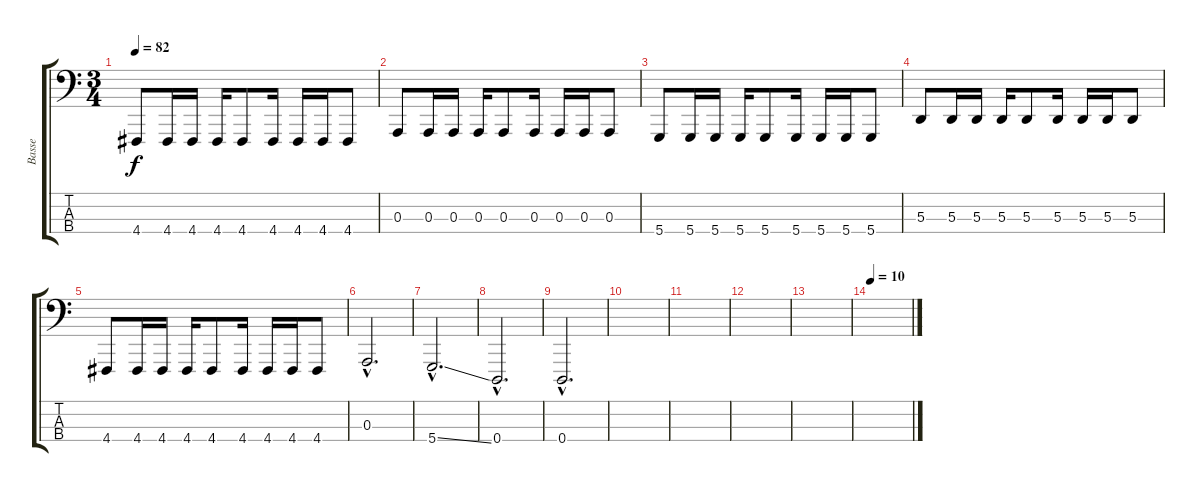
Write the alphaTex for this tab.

\track ("Basse" "Basse") {instrument lead8bassandlead}
\staff {score tabs}
\tuning (G2 D2 A1 D1) {hide}
\ts (3 4)
\tempo 82
\clef f4
\ks c
4.4.8{dy f} 4.4.16 4.4.16 4.4.16 4.4.8 4.4.16 4.4.16 4.4.16 4.4.8 |
0.3.8 0.3.16 0.3.16 0.3.16 0.3.8 0.3.16 0.3.16 0.3.16 0.3.8 |
5.4.8 5.4.16 5.4.16 5.4.16 5.4.8 5.4.16 5.4.16 5.4.16 5.4.8 |
5.3.8 5.3.16 5.3.16 5.3.16 5.3.8 5.3.16 5.3.16 5.3.16 5.3.8 |
4.4.8 4.4.16 4.4.16 4.4.16 4.4.8 4.4.16 4.4.16 4.4.16 4.4.8 |
0.3{hac}.2{d} |
5.4{ss hac}.2{d} |
0.4{hac}.2{d} |
0.4{hac}.2{d} |
|
|
|
|
\tempo 10
